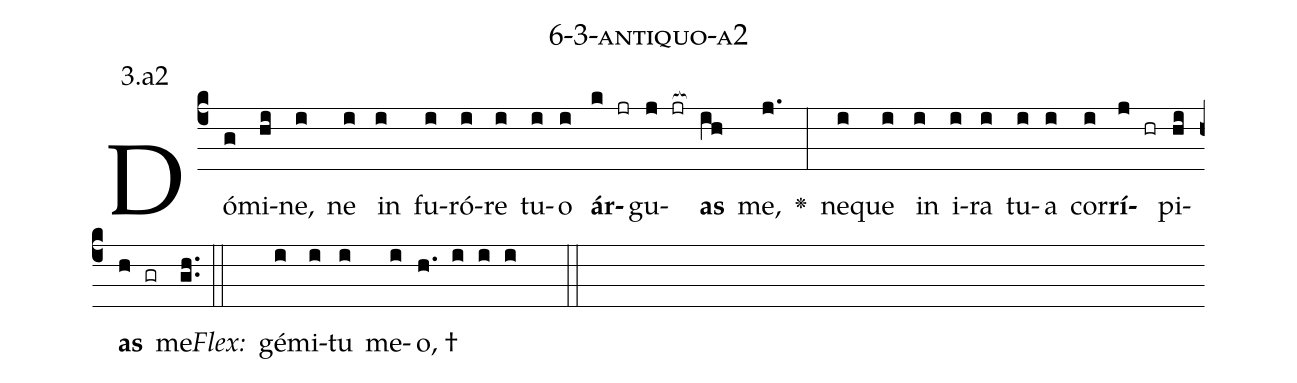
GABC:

name: 6-3-antiquo-a2;
annotation: 3.a2;
%%
(c4)Dó(g)mi(hi)ne,(i) ne(i) in(i) fu(i)ró(i)re(i) tu(i)o(i) <b>ár</b>(k jr)gu(j jr[ocb:1{])<b>as</b>(ih[ocb:0}]) me,(j.) <v>\greheightstar</v>(:) ne(i)que(i) in(i) i(i)ra(i) tu(i)a(i) cor(i)<b>rí</b>(j hr)pi(hi)<b>as</b>(h gr) me.(gh..) (::)
<i>Flex:</i>()  gé(i)mi(i)tu(i) me(i)o, †(h. i i i  ::)

%E(i) u(i) o(j) u(hi) a(h) e.(gh..) (::)
